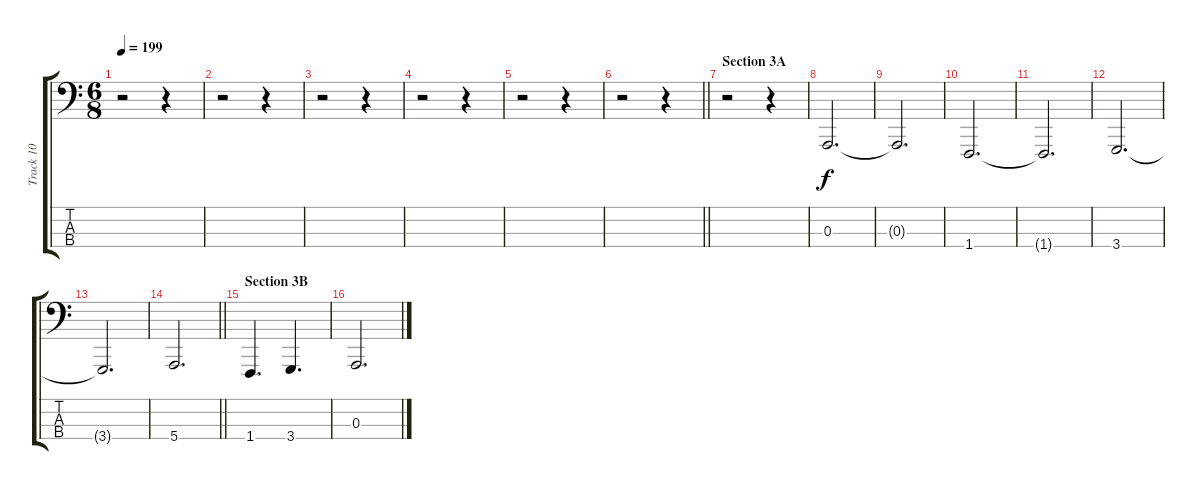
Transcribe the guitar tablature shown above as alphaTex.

\track ("Track 10" "Track 10") {instrument cello}
\staff {score tabs}
\tuning (G2 D2 A1 E1) {hide}
\ts (6 8)
\tempo 199
\clef f4
\ks c
r.2{dy mf} r.4 |
r.2 r.4 |
r.2 r.4 |
r.2 r.4 |
r.2 r.4 |
\barLineRight lightlight
r.2 r.4 |
\section ("" "Section 3A")
r.2 r.4 |
0.3.2{d dy f} |
0.3{t}.2{d} |
1.4.2{d} |
1.4{t}.2{d} |
3.4.2{d} |
3.4{t}.2{d} |
\barLineRight lightlight
5.4.2{d} |
\section ("" "Section 3B")
1.4.4{d} 3.4.4{d} |
0.3.2{d}
